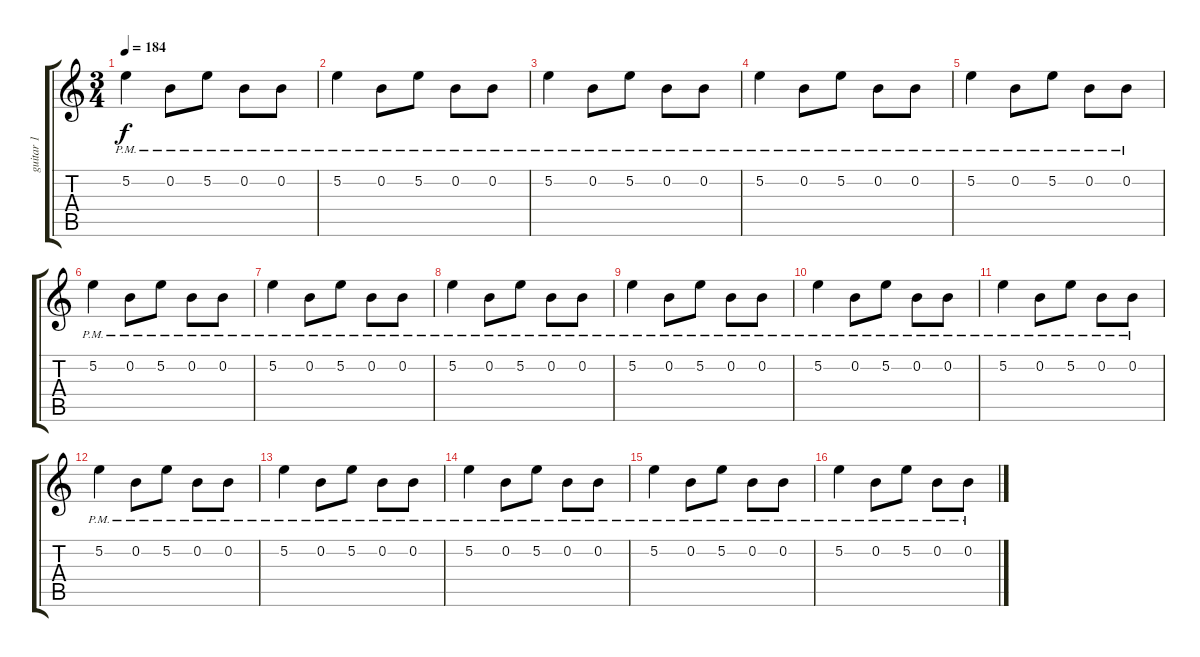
\track ("guitar 1" "guitar 1") {instrument overdrivenguitar}
\staff {score tabs}
\tuning (E4 B3 G3 D3 A2 E2) {hide}
\ts (3 4)
\tempo 184
\clef g2
\ks c
5.2{pm}.4{dy f} 0.2{pm}.8 5.2{pm}.8 0.2{pm}.8 0.2{pm}.8 |
5.2{pm}.4 0.2{pm}.8 5.2{pm}.8 0.2{pm}.8 0.2{pm}.8 |
5.2{pm}.4 0.2{pm}.8 5.2{pm}.8 0.2{pm}.8 0.2{pm}.8 |
5.2{pm}.4 0.2{pm}.8 5.2{pm}.8 0.2{pm}.8 0.2{pm}.8 |
5.2{pm}.4 0.2{pm}.8 5.2{pm}.8 0.2{pm}.8 0.2{pm}.8 |
5.2{pm}.4 0.2{pm}.8 5.2{pm}.8 0.2{pm}.8 0.2{pm}.8 |
5.2{pm}.4 0.2{pm}.8 5.2{pm}.8 0.2{pm}.8 0.2{pm}.8 |
5.2{pm}.4 0.2{pm}.8 5.2{pm}.8 0.2{pm}.8 0.2{pm}.8 |
5.2{pm}.4 0.2{pm}.8 5.2{pm}.8 0.2{pm}.8 0.2{pm}.8 |
5.2{pm}.4 0.2{pm}.8 5.2{pm}.8 0.2{pm}.8 0.2{pm}.8 |
5.2{pm}.4 0.2{pm}.8 5.2{pm}.8 0.2{pm}.8 0.2{pm}.8 |
5.2{pm}.4 0.2{pm}.8 5.2{pm}.8 0.2{pm}.8 0.2{pm}.8 |
5.2{pm}.4 0.2{pm}.8 5.2{pm}.8 0.2{pm}.8 0.2{pm}.8 |
5.2{pm}.4 0.2{pm}.8 5.2{pm}.8 0.2{pm}.8 0.2{pm}.8 |
5.2{pm}.4 0.2{pm}.8 5.2{pm}.8 0.2{pm}.8 0.2{pm}.8 |
5.2{pm}.4 0.2{pm}.8 5.2{pm}.8 0.2{pm}.8 0.2{pm}.8
